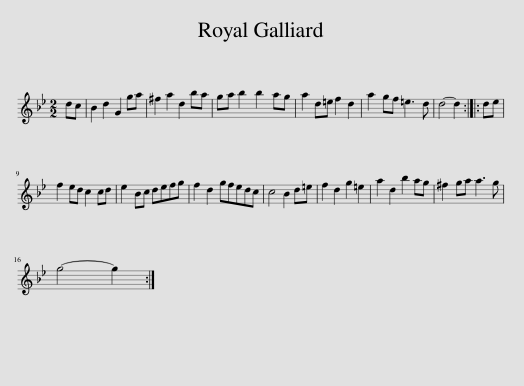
X:1
L:1/8
M:2/2
I:linebreak $
K:Gmin
V:1 treble
V:1
 dc | B2 d2 G2 ga | ^f2 a2 d2 ba | ga b2 b2 ag | a2 d=e f2 d2 | %5
 a2 gf =e3 d | d4- d2 :: de |$ f2 ed c2 cd | e2 Bc defg | %10
 f2 d2 gfedc | c4 B2 d=e | f2 d2 g2 =e2 | a2 d2 b2 ag | ^f2 ga a3 g |$ %15
 g4- g2 :| %16
